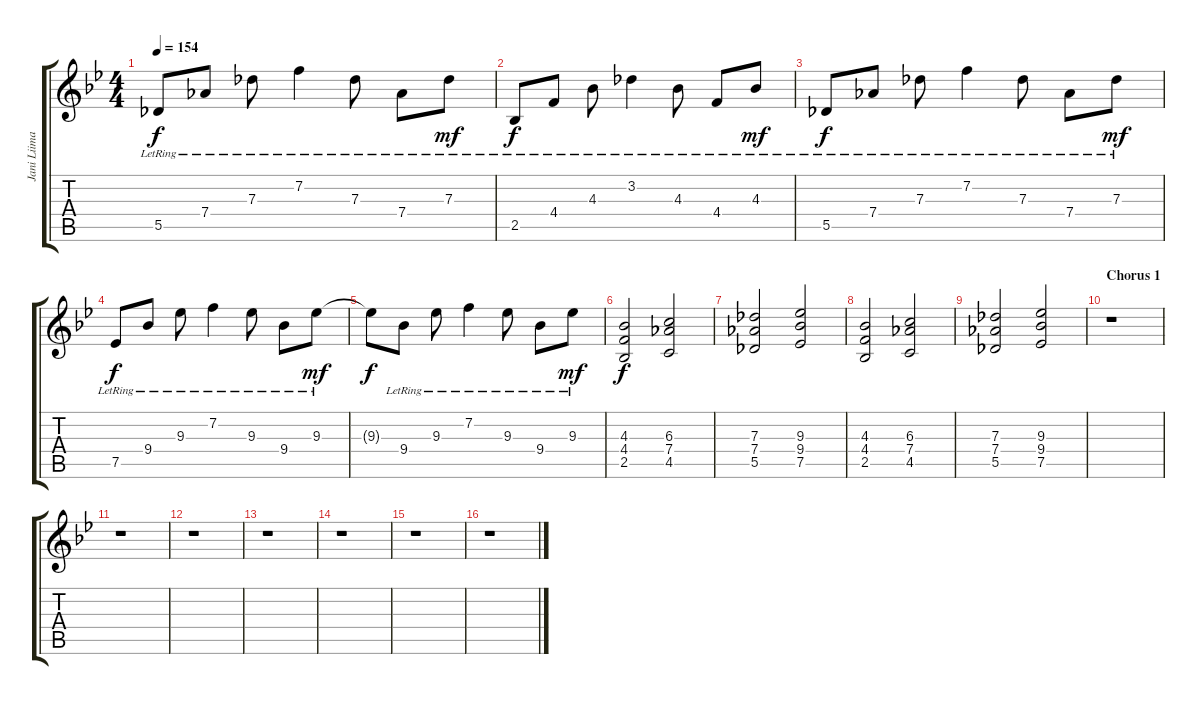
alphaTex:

\track ("Jani Liimatainen" "Jani Liima") {instrument distortionguitar}
\staff {score tabs}
\tuning (Eb4 Bb3 Gb3 Db3 Ab2 Eb2) {hide}
\ts (4 4)
\tempo 154
\clef g2
\ks gminor
5.5{lr}.8{dy f} 7.4{lr}.8 7.3{lr}.8 7.2{lr}.4 7.3{lr}.8 7.4{lr}.8 7.3{lr}.8{dy mf} |
2.5{lr}.8{dy f instrument electricguitarclean} 4.4{lr}.8 4.3{lr}.8 3.2{lr}.4 4.3{lr}.8 4.4{lr}.8 4.3{lr}.8{dy mf} |
5.5{lr}.8{dy f} 7.4{lr}.8 7.3{lr}.8 7.2{lr}.4 7.3{lr}.8 7.4{lr}.8 7.3{lr}.8{dy mf} |
7.5{lr}.8{dy f} 9.4{lr}.8 9.3{lr}.8 7.2{lr}.4 9.3{lr}.8 9.4{lr}.8 9.3{lr}.8{dy mf} |
9.3{t}.8{dy f} 9.4{lr}.8 9.3{lr}.8 7.2{lr}.4 9.3{lr}.8 9.4{lr}.8 9.3{lr}.8{dy mf} |
(4.3 4.4 2.5).2{dy f instrument distortionguitar} (6.3 7.4 4.5).2 |
(7.3 7.4 5.5).2 (9.3 9.4 7.5).2 |
(4.3 4.4 2.5).2 (6.3 7.4 4.5).2 |
(7.3 7.4 5.5).2 (9.3 9.4 7.5).2 |
\section ("" "Chorus 1")
r.1 |
r.1 |
r.1 |
r.1 |
r.1 |
r.1 |
r.1
